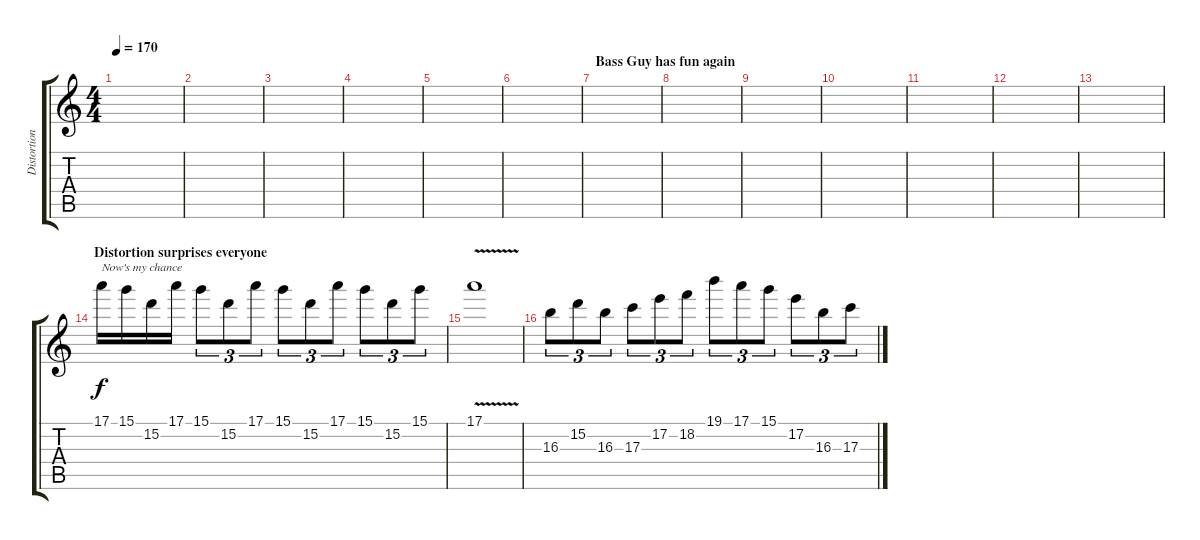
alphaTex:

\track ("Distortion Guy" "Distortion") {instrument distortionguitar}
\staff {score tabs}
\tuning (E4 B3 G3 D3 A2 E2) {hide}
\ts (4 4)
\tempo 170
\clef g2
\ks c
|
|
|
|
|
|
\section ("" "Bass Guy has fun again")
|
|
|
|
|
|
|
\section ("" "Distortion surprises everyone")
17.1.16{txt "Now's my chance"} 15.1.16 15.2.16 17.1.16 15.1.8{tu (3 2)} 15.2.8{tu (3 2)} 17.1.8{tu (3 2)} 15.1.8{tu (3 2)} 15.2.8{tu (3 2)} 17.1.8{tu (3 2)} 15.1.8{tu (3 2)} 15.2.8{tu (3 2)} 15.1.8{tu (3 2)} |
17.1{v}.1 |
16.3.8{tu (3 2)} 15.2.8{tu (3 2)} 16.3.8{tu (3 2)} 17.3.8{tu (3 2)} 17.2.8{tu (3 2)} 18.2.8{tu (3 2)} 19.1.8{tu (3 2)} 17.1.8{tu (3 2)} 15.1.8{tu (3 2)} 17.2.8{tu (3 2)} 16.3.8{tu (3 2)} 17.3.8{tu (3 2)}
